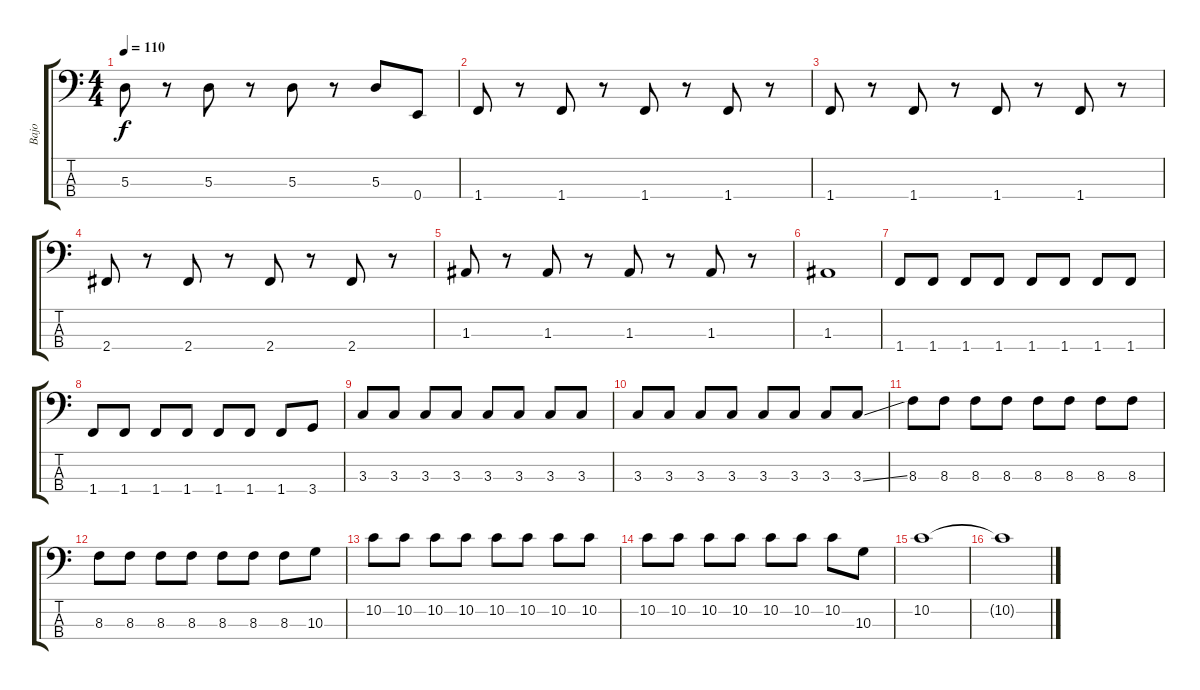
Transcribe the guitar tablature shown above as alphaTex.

\track ("Bajo" "Bajo") {instrument electricbassfinger}
\staff {score tabs}
\tuning (G2 D2 A1 E1) {hide}
\ts (4 4)
\tempo 110
\clef f4
\ks c
5.3.8{dy f} r.8 5.3.8 r.8 5.3.8 r.8 5.3.8 0.4.8 |
1.4.8 r.8 1.4.8 r.8 1.4.8 r.8 1.4.8 r.8 |
1.4.8 r.8 1.4.8 r.8 1.4.8 r.8 1.4.8 r.8 |
2.4.8 r.8 2.4.8 r.8 2.4.8 r.8 2.4.8 r.8 |
1.3.8 r.8 1.3.8 r.8 1.3.8 r.8 1.3.8 r.8 |
1.3.1 |
1.4.8 1.4.8 1.4.8 1.4.8 1.4.8 1.4.8 1.4.8 1.4.8 |
1.4.8 1.4.8 1.4.8 1.4.8 1.4.8 1.4.8 1.4.8 3.4.8 |
3.3.8 3.3.8 3.3.8 3.3.8 3.3.8 3.3.8 3.3.8 3.3.8 |
3.3.8 3.3.8 3.3.8 3.3.8 3.3.8 3.3.8 3.3.8 3.3{ss}.8 |
8.3.8 8.3.8 8.3.8 8.3.8 8.3.8 8.3.8 8.3.8 8.3.8 |
8.3.8 8.3.8 8.3.8 8.3.8 8.3.8 8.3.8 8.3.8 10.3.8 |
10.2.8 10.2.8 10.2.8 10.2.8 10.2.8 10.2.8 10.2.8 10.2.8 |
10.2.8 10.2.8 10.2.8 10.2.8 10.2.8 10.2.8 10.2.8 10.3.8 |
10.2.1 |
10.2{t}.1
